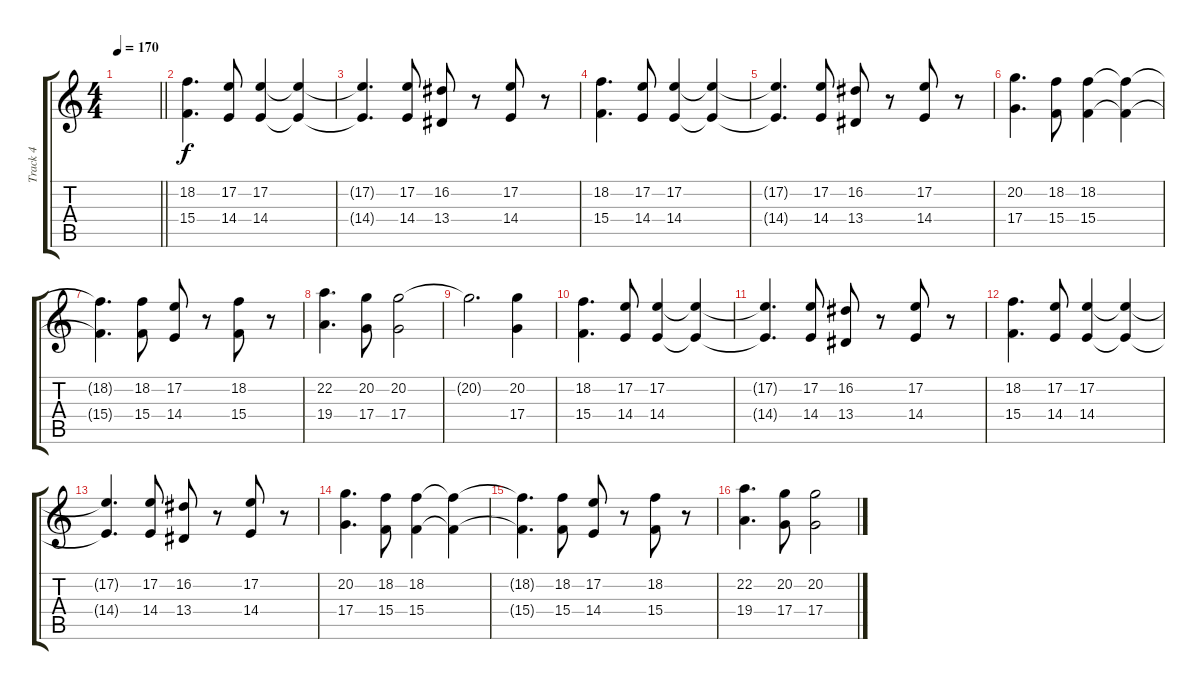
\track ("Track 4" "Track 4") {instrument brasssection}
\staff {score tabs}
\tuning (E4 B3 G3 D3 A2 E2) {hide}
\ts (4 4)
\tempo 170
\clef g2
\barLineRight lightlight
\ks c
|
(18.2 15.4).4{d} (17.2 14.4).8 (17.2 14.4).4 (17.2{t} 14.4{t}).4 |
(17.2{t} 14.4{t}).4{d} (17.2 14.4).8 (16.2 13.4).8 r.8 (17.2 14.4).8 r.8 |
(18.2 15.4).4{d} (17.2 14.4).8 (17.2 14.4).4 (17.2{t} 14.4{t}).4 |
(17.2{t} 14.4{t}).4{d} (17.2 14.4).8 (16.2 13.4).8 r.8 (17.2 14.4).8 r.8 |
(20.2 17.4).4{d} (18.2 15.4).8 (18.2 15.4).4 (18.2{t} 15.4{t}).4 |
(18.2{t} 15.4{t}).4{d} (18.2 15.4).8 (17.2 14.4).8 r.8 (18.2 15.4).8 r.8 |
(22.2 19.4).4{d} (20.2 17.4).8 (20.2 17.4).2 |
20.2{t}.2{d} (20.2 17.4).4 |
(18.2 15.4).4{d} (17.2 14.4).8 (17.2 14.4).4 (17.2{t} 14.4{t}).4 |
(17.2{t} 14.4{t}).4{d} (17.2 14.4).8 (16.2 13.4).8 r.8 (17.2 14.4).8 r.8 |
(18.2 15.4).4{d} (17.2 14.4).8 (17.2 14.4).4 (17.2{t} 14.4{t}).4 |
(17.2{t} 14.4{t}).4{d} (17.2 14.4).8 (16.2 13.4).8 r.8 (17.2 14.4).8 r.8 |
(20.2 17.4).4{d} (18.2 15.4).8 (18.2 15.4).4 (18.2{t} 15.4{t}).4 |
(18.2{t} 15.4{t}).4{d} (18.2 15.4).8 (17.2 14.4).8 r.8 (18.2 15.4).8 r.8 |
(22.2 19.4).4{d} (20.2 17.4).8 (20.2 17.4).2
